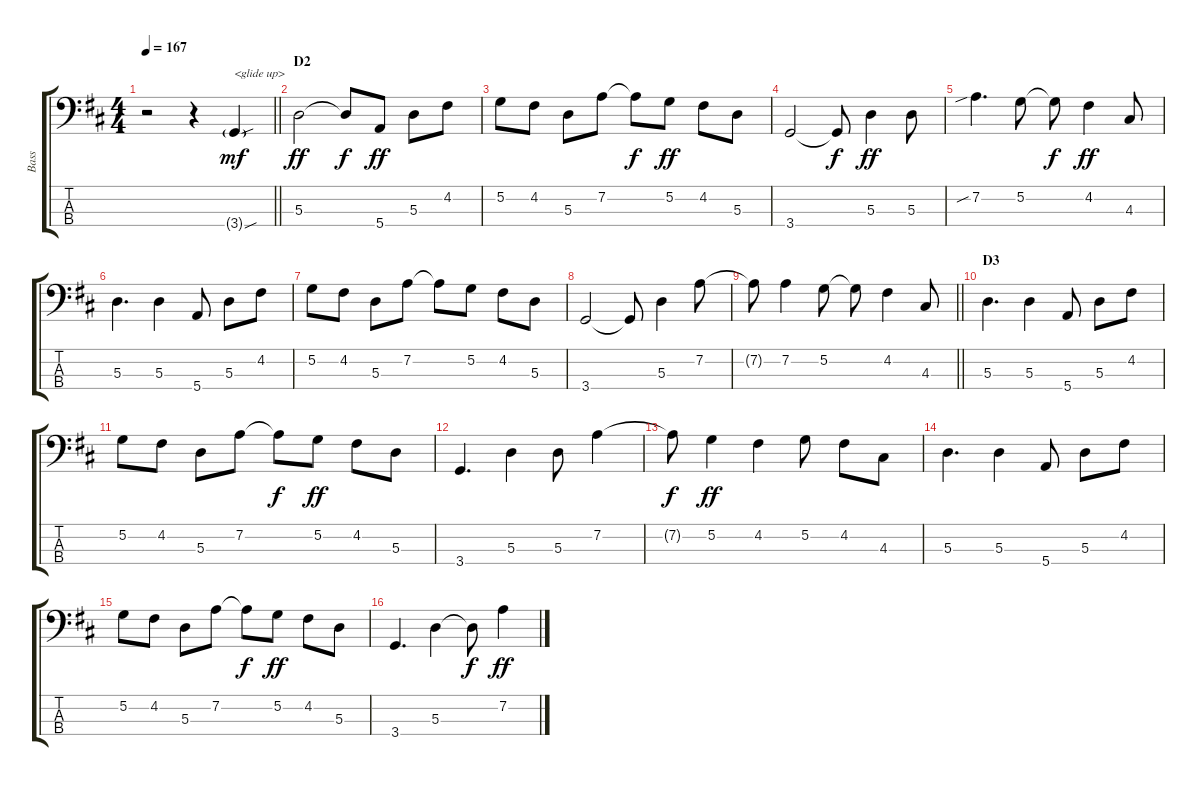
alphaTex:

\track ("Bass" "Bass") {instrument electricbasspick}
\staff {score tabs}
\tuning (G2 D2 A1 E1) {hide}
\ts (4 4)
\tempo 167
\clef f4
\barLineRight lightlight
\ks d
r.2{dy mf} r.4 3.4{sou g}.4{txt "<glide up>"} |
\section ("" "D2")
5.3.2{dy ff} 5.3{t}.8{dy f} 5.4.8{dy ff} 5.3.8 4.2.8 |
5.2.8 4.2.8 5.3.8 7.2.8 7.2{t}.8{dy f} 5.2.8{dy ff} 4.2.8 5.3.8 |
3.4.2 3.4{t}.8{dy f} 5.3.4{dy ff} 5.3.8 |
7.2{sib}.4{d} 5.2.8 5.2{t}.8{dy f} 4.2.4{dy ff} 4.3.8 |
5.3.4{d} 5.3.4 5.4.8 5.3.8 4.2.8 |
5.2.8 4.2.8 5.3.8 7.2.8 7.2{t}.8 5.2.8 4.2.8 5.3.8 |
3.4.2 3.4{t}.8 5.3.4 7.2.8 |
\barLineRight lightlight
7.2{t}.8 7.2.4 5.2.8 5.2{t}.8 4.2.4 4.3.8 |
\section ("" "D3")
5.3.4{d} 5.3.4 5.4.8 5.3.8 4.2.8 |
5.2.8 4.2.8 5.3.8 7.2.8 7.2{t}.8{dy f} 5.2.8{dy ff} 4.2.8 5.3.8 |
3.4.4{d} 5.3.4 5.3.8 7.2.4 |
7.2{t}.8{dy f} 5.2.4{dy ff} 4.2.4 5.2.8 4.2.8 4.3.8 |
5.3.4{d} 5.3.4 5.4.8 5.3.8 4.2.8 |
5.2.8 4.2.8 5.3.8 7.2.8 7.2{t}.8{dy f} 5.2.8{dy ff} 4.2.8 5.3.8 |
3.4.4{d} 5.3.4 5.3{t}.8{dy f} 7.2.4{dy ff}
